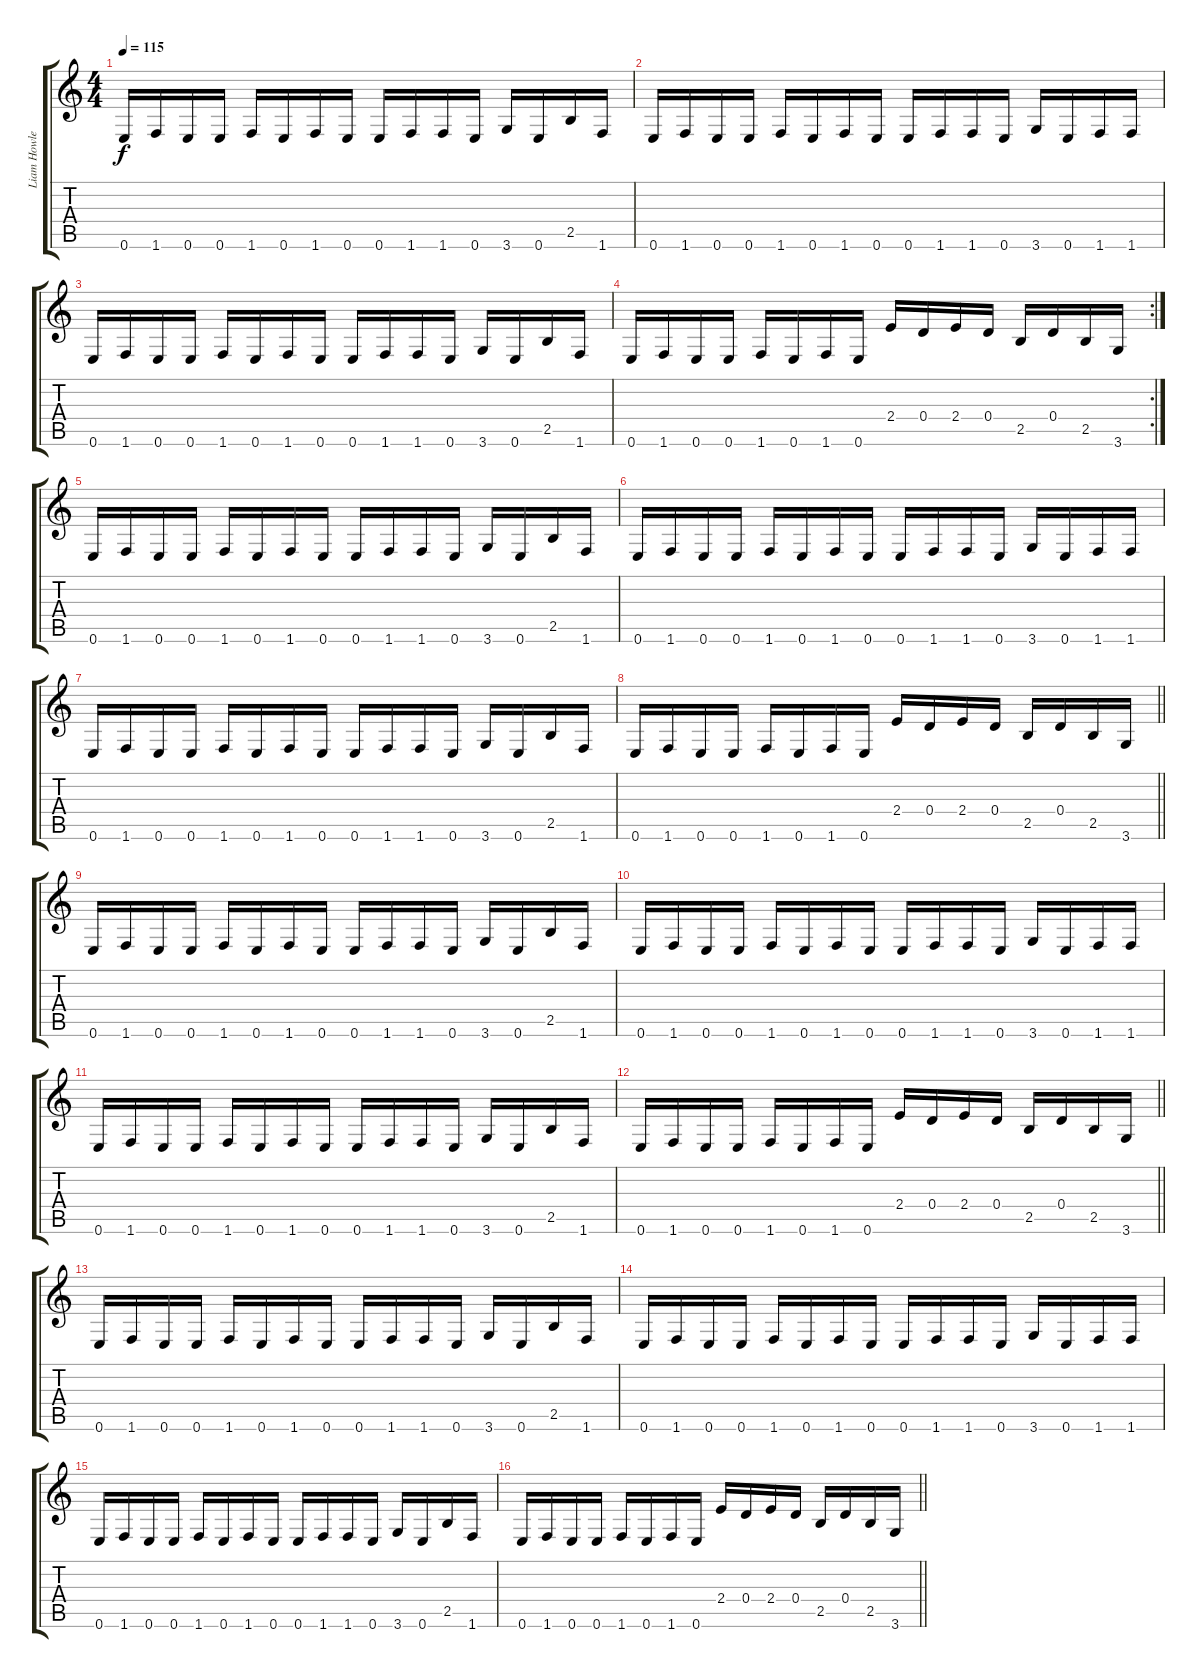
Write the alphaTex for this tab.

\track ("Liam Howlett" "Liam Howle") {instrument overdrivenguitar}
\staff {score tabs}
\tuning (E4 B3 G3 D3 A2 E2) {hide}
\ts (4 4)
\tempo 115
\clef g2
\ks c
0.6.16{dy f} 1.6.16 0.6.16 0.6.16 1.6.16 0.6.16 1.6.16 0.6.16 0.6.16 1.6.16 1.6.16 0.6.16 3.6.16 0.6.16 2.5.16 1.6.16 |
0.6.16 1.6.16 0.6.16 0.6.16 1.6.16 0.6.16 1.6.16 0.6.16 0.6.16 1.6.16 1.6.16 0.6.16 3.6.16 0.6.16 1.6.16 1.6.16 |
0.6.16 1.6.16 0.6.16 0.6.16 1.6.16 0.6.16 1.6.16 0.6.16 0.6.16 1.6.16 1.6.16 0.6.16 3.6.16 0.6.16 2.5.16 1.6.16 |
\rc 2
0.6.16 1.6.16 0.6.16 0.6.16 1.6.16 0.6.16 1.6.16 0.6.16 2.4.16 0.4.16 2.4.16 0.4.16 2.5.16 0.4.16 2.5.16 3.6.16 |
0.6.16 1.6.16 0.6.16 0.6.16 1.6.16 0.6.16 1.6.16 0.6.16 0.6.16 1.6.16 1.6.16 0.6.16 3.6.16 0.6.16 2.5.16 1.6.16 |
0.6.16 1.6.16 0.6.16 0.6.16 1.6.16 0.6.16 1.6.16 0.6.16 0.6.16 1.6.16 1.6.16 0.6.16 3.6.16 0.6.16 1.6.16 1.6.16 |
0.6.16 1.6.16 0.6.16 0.6.16 1.6.16 0.6.16 1.6.16 0.6.16 0.6.16 1.6.16 1.6.16 0.6.16 3.6.16 0.6.16 2.5.16 1.6.16 |
\barLineRight lightlight
0.6.16 1.6.16 0.6.16 0.6.16 1.6.16 0.6.16 1.6.16 0.6.16 2.4.16 0.4.16 2.4.16 0.4.16 2.5.16 0.4.16 2.5.16 3.6.16 |
0.6.16{volume 12} 1.6.16 0.6.16 0.6.16 1.6.16 0.6.16 1.6.16 0.6.16 0.6.16 1.6.16 1.6.16 0.6.16 3.6.16 0.6.16 2.5.16 1.6.16 |
0.6.16 1.6.16 0.6.16 0.6.16 1.6.16 0.6.16 1.6.16 0.6.16 0.6.16 1.6.16 1.6.16 0.6.16 3.6.16 0.6.16 1.6.16 1.6.16 |
0.6.16 1.6.16 0.6.16 0.6.16 1.6.16 0.6.16 1.6.16 0.6.16 0.6.16 1.6.16 1.6.16 0.6.16 3.6.16 0.6.16 2.5.16 1.6.16 |
\barLineRight lightlight
0.6.16 1.6.16 0.6.16 0.6.16 1.6.16 0.6.16 1.6.16 0.6.16 2.4.16 0.4.16 2.4.16 0.4.16 2.5.16 0.4.16 2.5.16 3.6.16 |
0.6.16{volume 8} 1.6.16 0.6.16 0.6.16 1.6.16 0.6.16 1.6.16 0.6.16 0.6.16 1.6.16 1.6.16 0.6.16 3.6.16 0.6.16 2.5.16 1.6.16 |
0.6.16 1.6.16 0.6.16 0.6.16 1.6.16 0.6.16 1.6.16 0.6.16 0.6.16 1.6.16 1.6.16 0.6.16 3.6.16 0.6.16 1.6.16 1.6.16 |
0.6.16 1.6.16 0.6.16 0.6.16 1.6.16 0.6.16 1.6.16 0.6.16 0.6.16 1.6.16 1.6.16 0.6.16 3.6.16 0.6.16 2.5.16 1.6.16 |
\barLineRight lightlight
0.6.16 1.6.16 0.6.16 0.6.16 1.6.16 0.6.16 1.6.16 0.6.16 2.4.16 0.4.16 2.4.16 0.4.16 2.5.16 0.4.16 2.5.16 3.6.16
